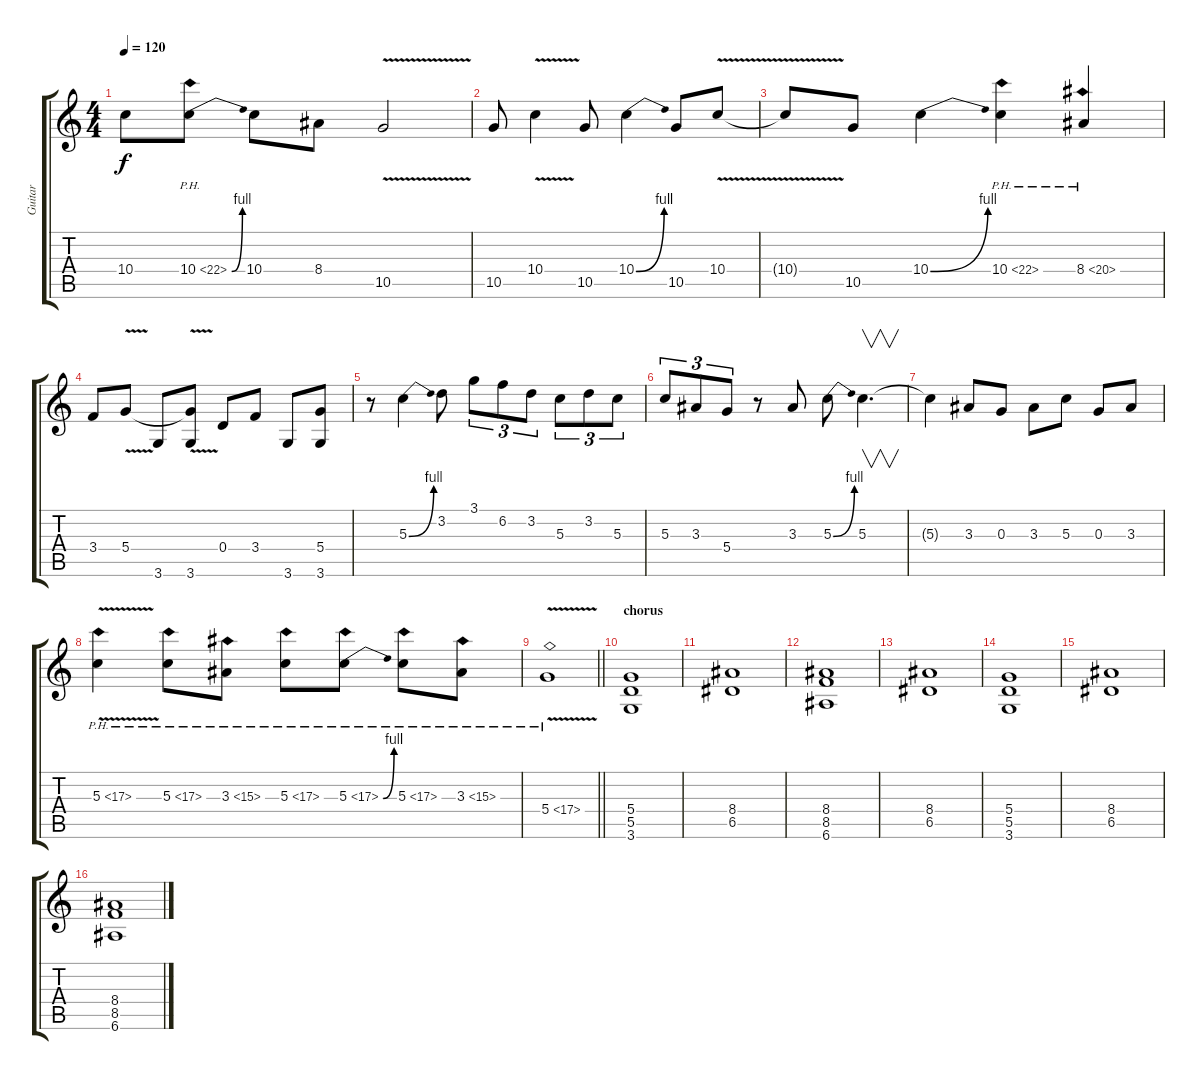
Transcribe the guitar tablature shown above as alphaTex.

\track ("Guitar" "Guitar") {instrument overdrivenguitar}
\staff {score tabs}
\tuning (E4 B3 G3 D3 A2 E2) {hide}
\ts (4 4)
\tempo 120
\clef g2
\ks c
10.4.8{dy f} 10.4{be (bend 0 0 60 4) ph 12}.8 10.4.8 8.4.8 10.5{v}.2 |
10.5.8 10.4{v}.4 10.5.8 10.4{be (bend 0 0 60 4)}.4 10.5.8 10.4{v}.8 |
10.4{v t}.8 10.5.8 10.4{be (bend 0 0 60 4)}.4 10.4{ph 12}.4 8.4{ph 12}.4 |
3.4.8 5.4{v}.8 3.6.8 (5.4{t} 3.6).8 0.4.8 3.4.8 3.6.8 (5.4 3.6).8 |
r.8 5.3{be (bend 0 0 60 4)}.4 3.2.8 3.1.8{tu (3 2)} 6.2.8{tu (3 2)} 3.2.8{tu (3 2)} 5.3.8{tu (3 2)} 3.2.8{tu (3 2)} 5.3.8{tu (3 2)} |
5.3.8{tu (3 2)} 3.3.8{tu (3 2)} 5.4.8{tu (3 2)} r.8 3.3.8 5.3{be (bend 0 0 60 4)}.8 5.3.4{v d} |
5.3{t}.4 3.3.8 0.3.8 3.3.8 5.3.8 0.3.8 3.3.8 |
5.3{ph 12 v}.4 5.3{ph 12}.8 3.3{ph 12}.8 5.3{ph 12}.8 5.3{be (bend 0 0 60 4) ph 12}.8 5.3{ph 12}.8 3.3{ph 12}.8 |
\barLineRight lightlight
5.4{ph 12 v}.1 |
\section ("" "chorus ")
(5.4 5.5 3.6).1 |
(8.4 6.5).1 |
(8.4 8.5 6.6).1 |
(8.4 6.5).1 |
(5.4 5.5 3.6).1 |
(8.4 6.5).1 |
(8.4 8.5 6.6).1
